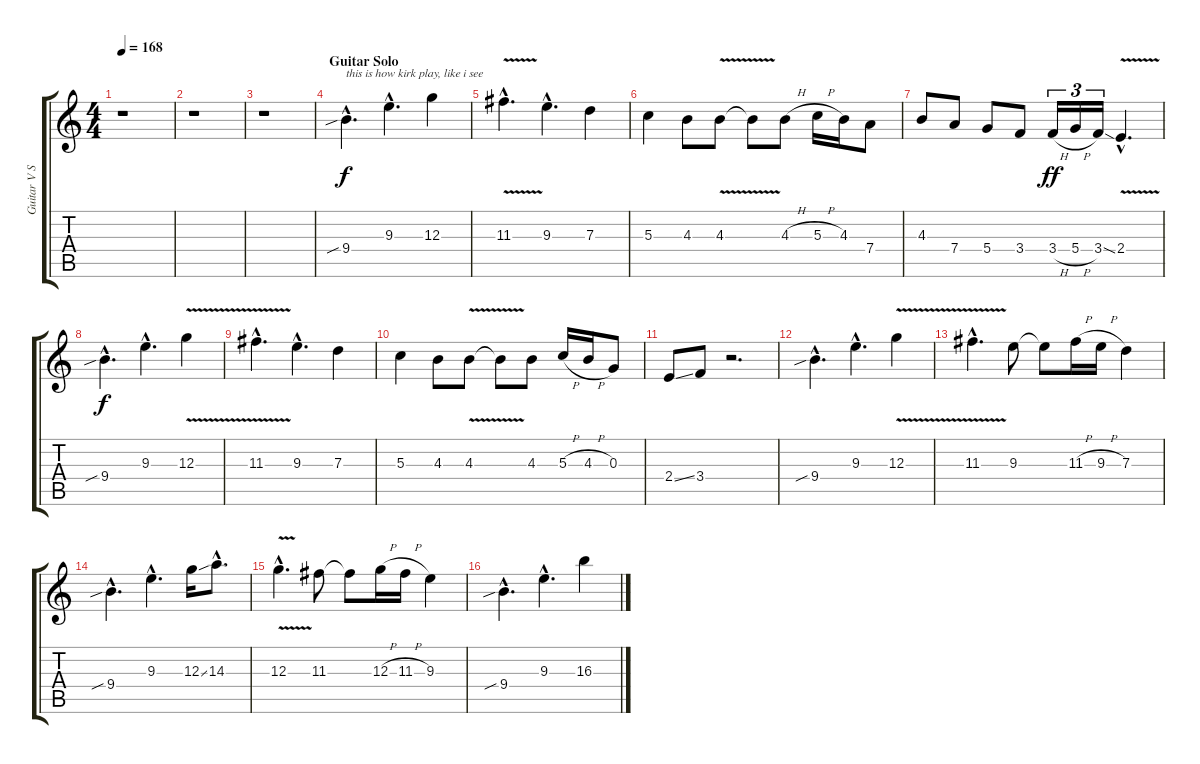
\track ("Guitar V Solo/Dist" "Guitar V S") {instrument distortionguitar}
\staff {score tabs}
\tuning (E4 B3 G3 D3 A2 E2) {hide}
\ts (4 4)
\tempo 168
\clef g2
\ks c
r.1{dy f} |
r.1 |
r.1 |
\section ("" "Guitar Solo")
9.4{sib hac}.4{d txt "this is how kirk play, like i see"} 9.3{hac}.4{d} 12.3.4 |
11.3{v hac}.4{d} 9.3{hac}.4{d} 7.3.4 |
5.3.4 4.3.8 4.3{v}.8 4.3{t}.8 4.3{h}.8 5.3{h}.16 4.3.16 7.4.8 |
4.3.8 7.4.8 5.4.8 3.4.8 3.4{h}.16{tu (3 2) dy ff} 5.4{h}.16{tu (3 2)} 3.4{ss}.16{tu (3 2)} 2.4{v hac}.4{d} |
9.4{sib hac}.4{d dy f} 9.3{hac}.4{d} 12.3{v}.4 |
11.3{v hac}.4{d} 9.3{hac}.4{d} 7.3.4 |
5.3.4 4.3.8 4.3{v}.8 4.3{t}.8 4.3.8 5.3{h}.16 4.3{h}.16 0.3.8 |
2.4{ss}.8 3.4.8 r.2{d} |
9.4{sib hac}.4{d} 9.3{hac}.4{d} 12.3{v}.4 |
11.3{v hac}.4{d} 9.3.8 9.3{t}.8 11.3{h}.16 9.3{h}.16 7.3.4 |
9.4{sib hac}.4{d} 9.3{hac}.4{d} 12.3{ss}.16 14.3{hac}.8{d} |
12.3{v hac}.4{d} 11.3.8 11.3{t}.8 12.3{h}.16 11.3{h}.16 9.3.4 |
9.4{sib hac}.4{d} 9.3{hac}.4{d} 16.3.4
